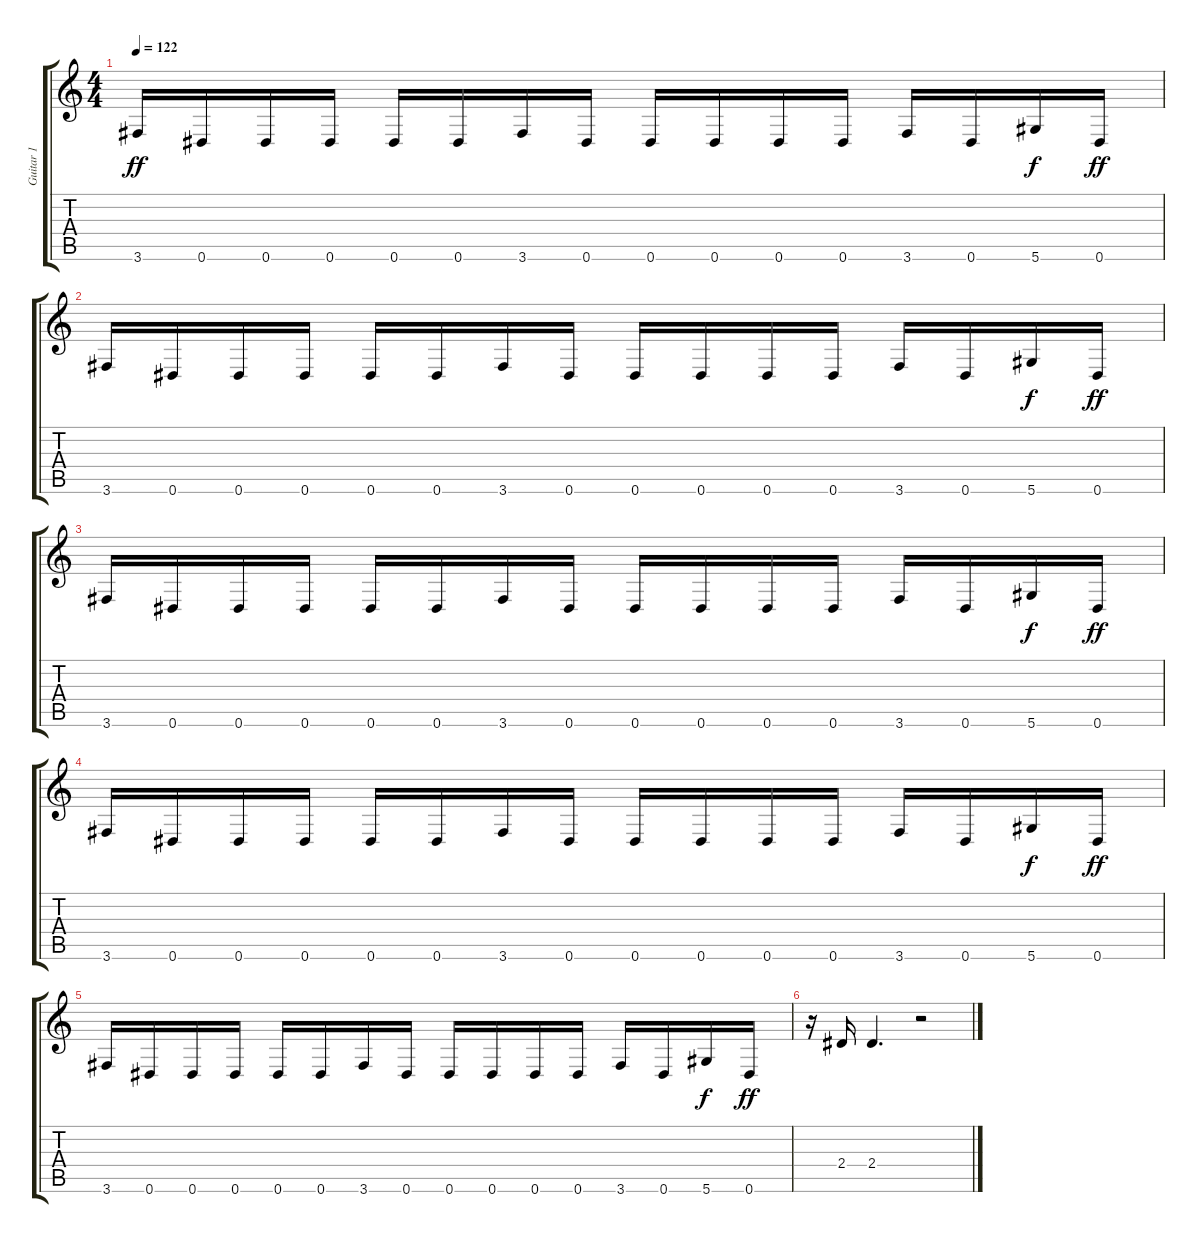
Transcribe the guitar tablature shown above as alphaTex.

\track ("Guitar 1" "Guitar 1") {instrument overdrivenguitar}
\staff {score tabs}
\tuning (Eb4 Bb3 Gb3 Db3 Ab2 Eb2) {hide}
\ts (4 4)
\tempo 122
\clef g2
\ks c
3.6.16{dy ff} 0.6.16 0.6.16 0.6.16 0.6.16 0.6.16 3.6.16 0.6.16 0.6.16 0.6.16 0.6.16 0.6.16 3.6.16 0.6.16 5.6.16{dy f} 0.6.16{dy ff} |
3.6.16 0.6.16 0.6.16 0.6.16 0.6.16 0.6.16 3.6.16 0.6.16 0.6.16 0.6.16 0.6.16 0.6.16 3.6.16 0.6.16 5.6.16{dy f} 0.6.16{dy ff} |
3.6.16 0.6.16 0.6.16 0.6.16 0.6.16 0.6.16 3.6.16 0.6.16 0.6.16 0.6.16 0.6.16 0.6.16 3.6.16 0.6.16 5.6.16{dy f} 0.6.16{dy ff} |
3.6.16 0.6.16 0.6.16 0.6.16 0.6.16 0.6.16 3.6.16 0.6.16 0.6.16 0.6.16 0.6.16 0.6.16 3.6.16 0.6.16 5.6.16{dy f} 0.6.16{dy ff} |
3.6.16 0.6.16 0.6.16 0.6.16 0.6.16 0.6.16 3.6.16 0.6.16 0.6.16 0.6.16 0.6.16 0.6.16 3.6.16 0.6.16 5.6.16{dy f} 0.6.16{dy ff} |
r.16 2.4.16 2.4.4{d} r.2
